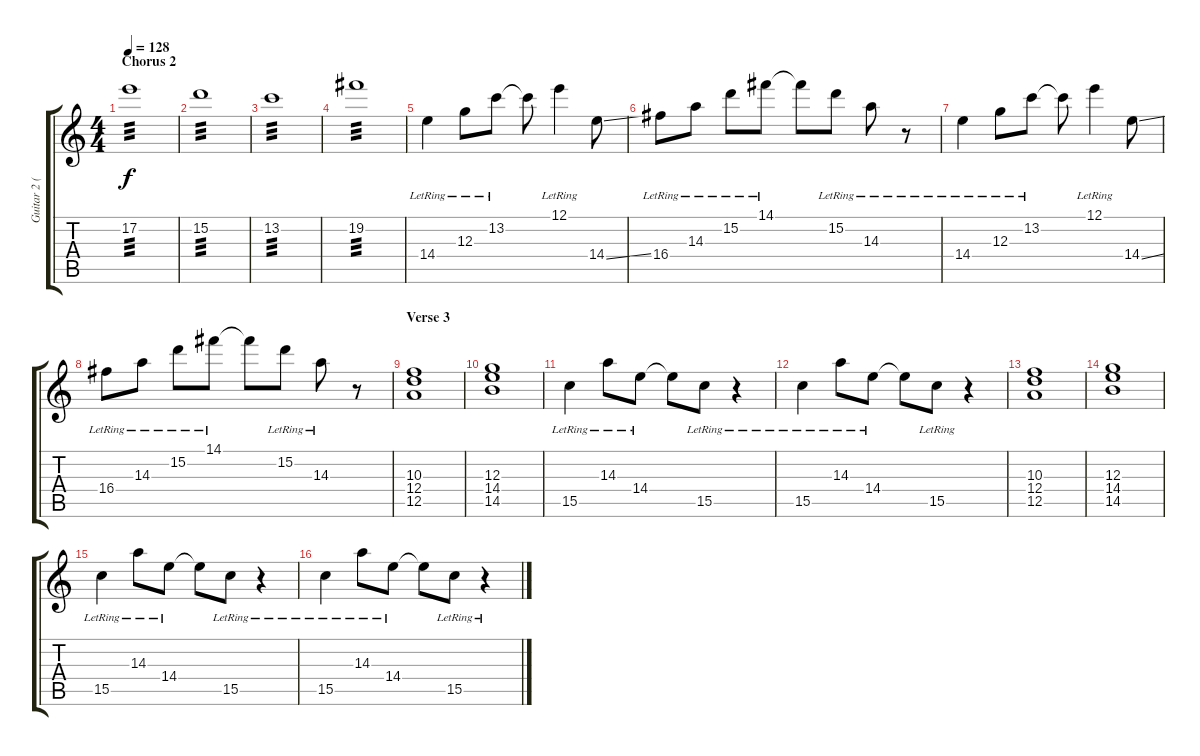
\track ("Guitar 2 (Electric 12 strings)" "Guitar 2 (") {instrument electricguitarclean}
\staff {score tabs}
\tuning (E4 B3 G3 D3 A2 E2) {hide}
\ts (4 4)
\section ("" "Chorus 2")
\tempo 128
\clef g2
\ks c
17.2.1{tp 3 dy f} |
15.2.1{tp 3} |
13.2.1{tp 3} |
19.2.1{tp 3} |
14.4{lr}.4 12.3{lr}.8 13.2{lr}.8 13.2{t}.8 12.1{lr}.4 14.4{ss}.8 |
16.4{lr}.8 14.3{lr}.8 15.2{lr}.8 14.1{lr}.8 14.1{t}.8 15.2{lr}.8 14.3{lr}.8 r.8 |
14.4{lr}.4 12.3{lr}.8 13.2{lr}.8 13.2{t}.8 12.1{lr}.4 14.4{ss}.8 |
16.4{lr}.8 14.3{lr}.8 15.2{lr}.8 14.1{lr}.8 14.1{t}.8 15.2{lr}.8 14.3{lr}.8 r.8 |
\section ("" "Verse 3")
(10.3 12.4 12.5).1 |
(12.3 14.4 14.5).1 |
15.5{lr}.4 14.3{lr}.8 14.4{lr}.8 14.4{t}.8 15.5{lr}.8 r.4 |
15.5{lr}.4 14.3{lr}.8 14.4{lr}.8 14.4{t}.8 15.5{lr}.8 r.4 |
(10.3 12.4 12.5).1 |
(12.3 14.4 14.5).1 |
15.5{lr}.4 14.3{lr}.8 14.4{lr}.8 14.4{t}.8 15.5{lr}.8 r.4 |
15.5{lr}.4 14.3{lr}.8 14.4{lr}.8 14.4{t}.8 15.5{lr}.8 r.4
